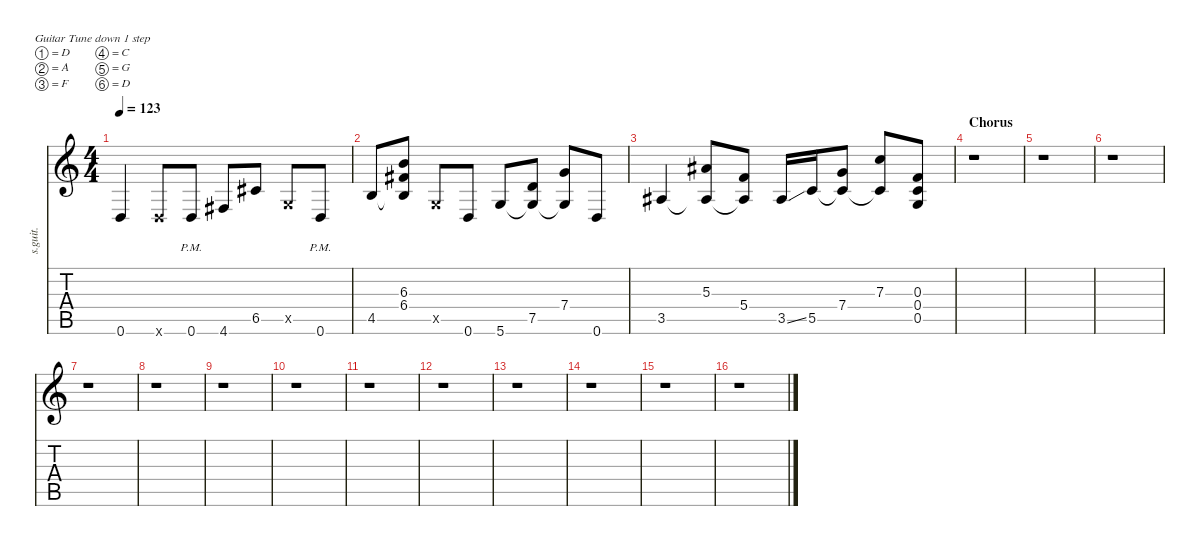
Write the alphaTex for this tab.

\defaultSystemsLayout 4
\hideDynamics
\bracketExtendMode nobrackets
\track ("Kurt Cobain" "s.guit.") {instrument electricguitarclean}
\staff {score tabs}
\tuning (D4 A3 F3 C3 G2 D2)
\ts (4 4)
\tempo 123
\clef g2
\ks c
0.6.4{lyrics (0 "") lyrics (1 "") lyrics (2 "") lyrics (3 "") lyrics (4 "") dy mf} 0.6{x}.8{lyrics (0 "") lyrics (1 "") lyrics (2 "") lyrics (3 "") lyrics (4 "")} 0.6{pm}.8{lyrics (0 "") lyrics (1 "") lyrics (2 "") lyrics (3 "") lyrics (4 "") dy f} 4.6{acc #}.8{lyrics (0 "") lyrics (1 "") lyrics (2 "") lyrics (3 "") lyrics (4 "") dy mf} 6.5{acc #}.8{lyrics (0 "") lyrics (1 "") lyrics (2 "") lyrics (3 "") lyrics (4 "")} 0.5{x}.8{lyrics (0 "") lyrics (1 "") lyrics (2 "") lyrics (3 "") lyrics (4 "")} 0.6{pm}.8{lyrics (0 "") lyrics (1 "") lyrics (2 "") lyrics (3 "") lyrics (4 "") dy f} |
4.5.8{lyrics (0 "") lyrics (1 "") lyrics (2 "") lyrics (3 "") lyrics (4 "") dy mf} (6.3 6.4{acc #} 4.5{t}).8{lyrics (0 "") lyrics (1 "") lyrics (2 "") lyrics (3 "") lyrics (4 "")} 0.5{x}.8{lyrics (0 "") lyrics (1 "") lyrics (2 "") lyrics (3 "") lyrics (4 "")} 0.6.8{lyrics (0 "") lyrics (1 "") lyrics (2 "") lyrics (3 "") lyrics (4 "")} 5.6.8{lyrics (0 "") lyrics (1 "") lyrics (2 "") lyrics (3 "") lyrics (4 "")} (7.5 5.6{t}).8{lyrics (0 "") lyrics (1 "") lyrics (2 "") lyrics (3 "") lyrics (4 "")} (7.4 5.6{t}).8{lyrics (0 "") lyrics (1 "") lyrics (2 "") lyrics (3 "") lyrics (4 "")} 0.6.8{lyrics (0 "") lyrics (1 "") lyrics (2 "") lyrics (3 "") lyrics (4 "") dy f} |
3.5{acc #}.4{lyrics (0 "") lyrics (1 "") lyrics (2 "") lyrics (3 "") lyrics (4 "") dy mf} (5.3{acc #} 3.5{t acc #}).8{lyrics (0 "") lyrics (1 "") lyrics (2 "") lyrics (3 "") lyrics (4 "")} (5.4 3.5{t acc #}).8{lyrics (0 "") lyrics (1 "") lyrics (2 "") lyrics (3 "") lyrics (4 "")} 3.5{ss acc #}.16{lyrics (0 "") lyrics (1 "") lyrics (2 "") lyrics (3 "") lyrics (4 "")} 5.5.16{lyrics (0 "") lyrics (1 "") lyrics (2 "") lyrics (3 "") lyrics (4 "")} (7.4 5.5{t}).8{lyrics (0 "") lyrics (1 "") lyrics (2 "") lyrics (3 "") lyrics (4 "")} (7.3 5.5{t}).8{lyrics (0 "") lyrics (1 "") lyrics (2 "") lyrics (3 "") lyrics (4 "")} (0.3 0.4 0.5).8{lyrics (0 "") lyrics (1 "") lyrics (2 "") lyrics (3 "") lyrics (4 "") dy f} |
\section ("" "Chorus")
r.1 |
r.1 |
r.1 |
r.1 |
r.1 |
r.1 |
r.1 |
r.1 |
r.1 |
r.1 |
r.1 |
r.1 |
r.1
